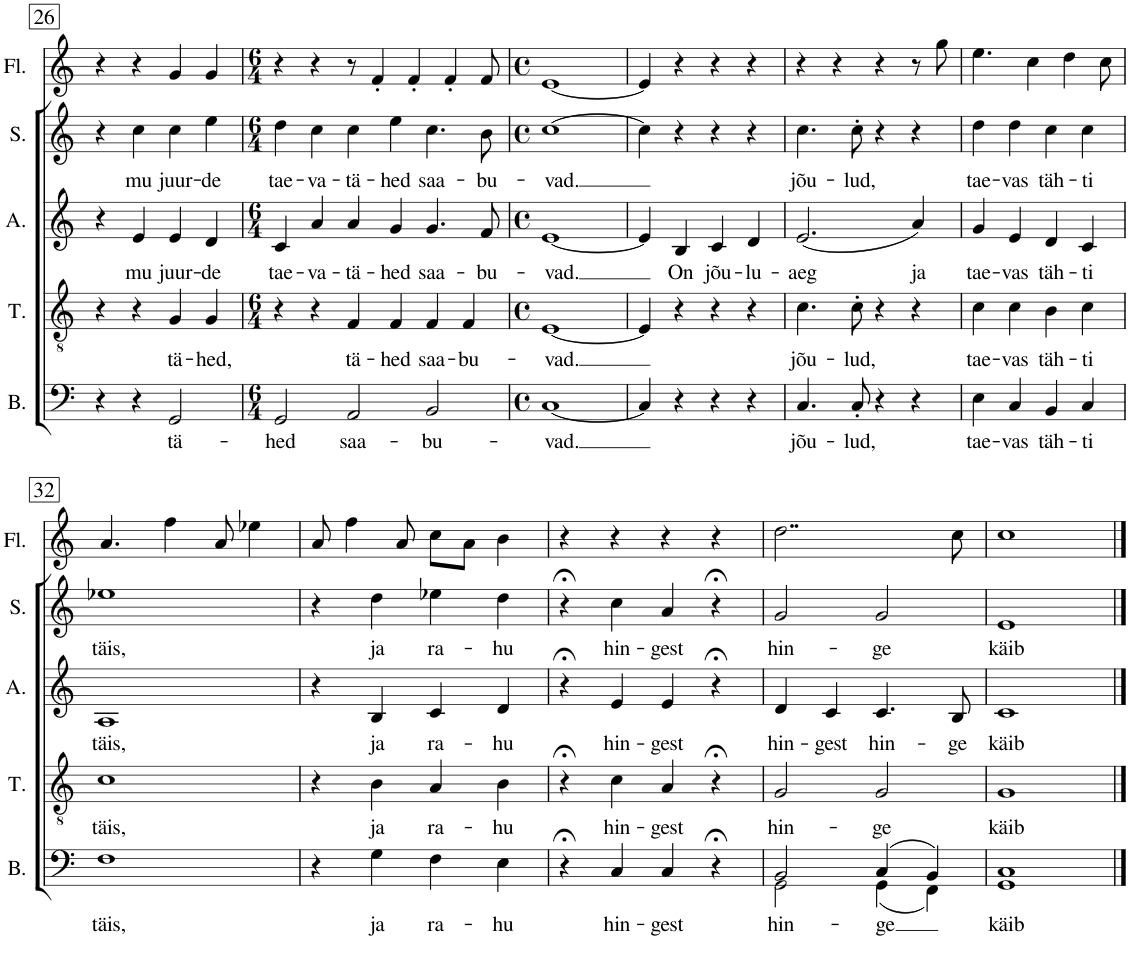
**kern	**text	**kern	**text	**kern	**text	**kern	**text	**kern
*part5	*part5	*part4	*part4	*part3	*part3	*part2	*part2	*part1
*staff5	*staff5	*staff4	*staff4	*staff3	*staff3	*staff2	*staff2	*staff1
*I"Bass	*	*I"Tenor	*	*I"S/A	*	*I"Soprano	*	*I"Flute
*I'B.	*	*I'T.	*	*I'A.	*	*I'S.	*	*I'Fl.
!!LO:PB:g=z
*clefF4	*	*clefGv2	*	*clefG2	*	*clefG2	*	*clefG2
*	*	*	*	*Trd1c2	*	*	*	*
*k[]	*	*k[]	*	*k[]	*	*k[]	*	*k[]
*M4/4	*	*M4/4	*	*M4/4	*	*M4/4	*	*M4/4
*met(c)	*	*met(c)	*	*met(c)	*	*met(c)	*	*met(c)
=26	=26	=26	=26	=26	=26	=26	=26	=26
4r	.	4r	.	4r	.	4r	.	4r
!	!	!	!	!	!LO:LY:b	!	!LO:LY:b	!
4r	.	4r	.	4e/	mu	4cc\	mu	4r
!	!LO:LY:b	!	!LO:LY:b	!	!LO:LY:b	!	!LO:LY:b	!
2GG/	tä-	4G/	tä-	4e/	juur-	4cc\	juur-	4g/
!	!	!	!LO:LY:b	!	!LO:LY:b	!	!LO:LY:b	!
.	.	4G/	-hed,	4d/	-de	4ee\	-de	4g/
=27	=27	=27	=27	=27	=27	=27	=27	=27
*M6/4	*	*M6/4	*	*M6/4	*	*M6/4	*	*M6/4
!	!LO:LY:b	!	!	!	!LO:LY:b	!	!LO:LY:b	!
2GG/	-hed	4r	.	4c/	tae-	4dd\	tae-	4r
!	!	!	!	!	!LO:LY:b	!	!LO:LY:b	!
.	.	4r	.	4a/	-va-	4cc\	-va-	4r
!	!LO:LY:b	!	!LO:LY:b	!	!LO:LY:b	!	!LO:LY:b	!
2AA/	saa-	4F/	tä-	4a/	-tä-	4cc\	-tä-	8r
.	.	.	.	.	.	.	.	4f'/
!	!	!	!LO:LY:b	!	!LO:LY:b	!	!LO:LY:b	!
.	.	4F/	-hed	4g/	-hed	4ee\	-hed	.
.	.	.	.	.	.	.	.	4f'/
!	!LO:LY:b	!	!LO:LY:b	!	!LO:LY:b	!	!LO:LY:b	!
2BB/	-bu-	4F/	saa-	4.g/	saa-	4.cc\	saa-	.
.	.	.	.	.	.	.	.	4f'/
!	!	!	!LO:LY:b	!	!	!	!	!
.	.	4F/	-bu-	.	.	.	.	.
!	!	!	!	!	!LO:LY:b	!	!LO:LY:b	!
.	.	.	.	8f/	-bu-	8b\	-bu-	8f/
=28	=28	=28	=28	=28	=28	=28	=28	=28
*M4/4	*	*M4/4	*	*M4/4	*	*M4/4	*	*M4/4
*met(c)	*	*met(c)	*	*met(c)	*	*met(c)	*	*met(c)
!	!LO:LY:b	!	!LO:LY:b	!	!LO:LY:b	!	!LO:LY:b	!
[1C	-vad.	[1E	-vad.	[1e	-vad.	[1cc	-vad.	[1e
=29	=29	=29	=29	=29	=29	=29	=29	=29
4C/]	.	4E/]	.	4e/]	.	4cc\]	.	4e/]
!	!	!	!	!	!LO:LY:b	!	!	!
4r	.	4r	.	4B/	On	4r	.	4r
!	!	!	!	!	!LO:LY:b	!	!	!
4r	.	4r	.	4c/	jõu-	4r	.	4r
!	!	!	!	!	!LO:LY:b	!	!	!
4r	.	4r	.	4d/	-lu-	4r	.	4r
=30	=30	=30	=30	=30	=30	=30	=30	=30
!	!LO:LY:b	!	!LO:LY:b	!	!LO:LY:b	!	!LO:LY:b	!
4.C/	jõu-	4.c\	jõu-	(2.e/	-aeg	4.cc\	jõu-	4r
.	.	.	.	.	.	.	.	4r
!	!LO:LY:b	!	!LO:LY:b	!	!	!	!LO:LY:b	!
8C'/	-lud,	8c'\	-lud,	.	.	8cc'\	-lud,	.
4r	.	4r	.	.	.	4r	.	4r
!	!	!	!	!	!LO:LY:b	!	!	!
4r	.	4r	.	4a/)	ja	4r	.	8r
.	.	.	.	.	.	.	.	8gg\
=31	=31	=31	=31	=31	=31	=31	=31	=31
!	!LO:LY:b	!	!LO:LY:b	!	!LO:LY:b	!	!LO:LY:b	!
4E\	tae-	4c\	tae-	4g/	tae-	4dd\	tae-	4.ee\
!	!LO:LY:b	!	!LO:LY:b	!	!LO:LY:b	!	!LO:LY:b	!
4C/	-vas	4c\	-vas	4e/	-vas	4dd\	-vas	.
.	.	.	.	.	.	.	.	4cc\
!	!LO:LY:b	!	!LO:LY:b	!	!LO:LY:b	!	!LO:LY:b	!
4BB/	täh-	4B\	täh-	4d/	täh-	4cc\	täh-	.
.	.	.	.	.	.	.	.	4dd\
!	!LO:LY:b	!	!LO:LY:b	!	!LO:LY:b	!	!LO:LY:b	!
4C/	-ti	4c\	-ti	4c/	-ti	4cc\	-ti	.
.	.	.	.	.	.	.	.	8cc\
!!LO:LB:g=z
=32	=32	=32	=32	=32	=32	=32	=32	=32
!	!LO:LY:b	!	!LO:LY:b	!	!LO:LY:b	!	!LO:LY:b	!
1F	täis,	1c	täis,	1A	täis,	1ee-X	täis,	4.a/
.	.	.	.	.	.	.	.	4ff\
.	.	.	.	.	.	.	.	8a/
.	.	.	.	.	.	.	.	4ee-X\
=33	=33	=33	=33	=33	=33	=33	=33	=33
4r	.	4r	.	4r	.	4r	.	8a/
.	.	.	.	.	.	.	.	4ff\
!	!LO:LY:b	!	!LO:LY:b	!	!LO:LY:b	!	!LO:LY:b	!
4G\	ja	4B\	ja	4B/	ja	4dd\	ja	.
.	.	.	.	.	.	.	.	8a/
!	!LO:LY:b	!	!LO:LY:b	!	!LO:LY:b	!	!LO:LY:b	!
4F\	ra-	4A/	ra-	4c/	ra-	4ee-X\	ra-	8cc\L
.	.	.	.	.	.	.	.	8a\J
!	!LO:LY:b	!	!LO:LY:b	!	!LO:LY:b	!	!LO:LY:b	!
4E\	-hu	4B\	-hu	4d/	-hu	4dd\	-hu	4b\
=34	=34	=34	=34	=34	=34	=34	=34	=34
4r;<	.	4r;<	.	4r;<	.	4r;<	.	4r
!	!LO:LY:b	!	!LO:LY:b	!	!LO:LY:b	!	!LO:LY:b	!
4C/	hin-	4c\	hin-	4e/	hin-	4cc\	hin-	4r
!	!LO:LY:b	!	!LO:LY:b	!	!LO:LY:b	!	!LO:LY:b	!
4C/	-gest	4A/	-gest	4e/	-gest	4a/	-gest	4r
4r;<	.	4r;<	.	4r;<	.	4r;<	.	4r
=35	=35	=35	=35	=35	=35	=35	=35	=35
!	!LO:LY:b	!	!LO:LY:b	!	!LO:LY:b	!	!LO:LY:b	!
*^	*	*	*	*	*	*	*	*
2BB/	2GG\	hin-	2G/	hin-	4d/	hin-	2g/	hin-	2..dd\
!	!	!	!	!	!	!LO:LY:b	!	!	!
.	.	.	.	.	4c/	-gest	.	.	.
!	!	!LO:LY:b	!	!LO:LY:b	!	!LO:LY:b	!	!LO:LY:b	!
(4C/	(4GG\	-ge	2G/	-ge	4.c/	hin-	2g/	-ge	.
4BB/)	4FF\)	.	.	.	.	.	.	.	.
!	!	!	!	!	!	!LO:LY:b	!	!	!
.	.	.	.	.	8B/	-ge	.	.	8cc\
=36	=36	=36	=36	=36	=36	=36	=36	=36	=36
!	!	!LO:LY:b	!	!LO:LY:b	!	!LO:LY:b	!	!LO:LY:b	!
1C	1GG	käib	1G	käib	1c	käib	1e	käib	1cc
*v	*v	*	*	*	*	*	*	*	*
==	==	==	==	==	==	==	==	==
*-	*-	*-	*-	*-	*-	*-	*-	*-
